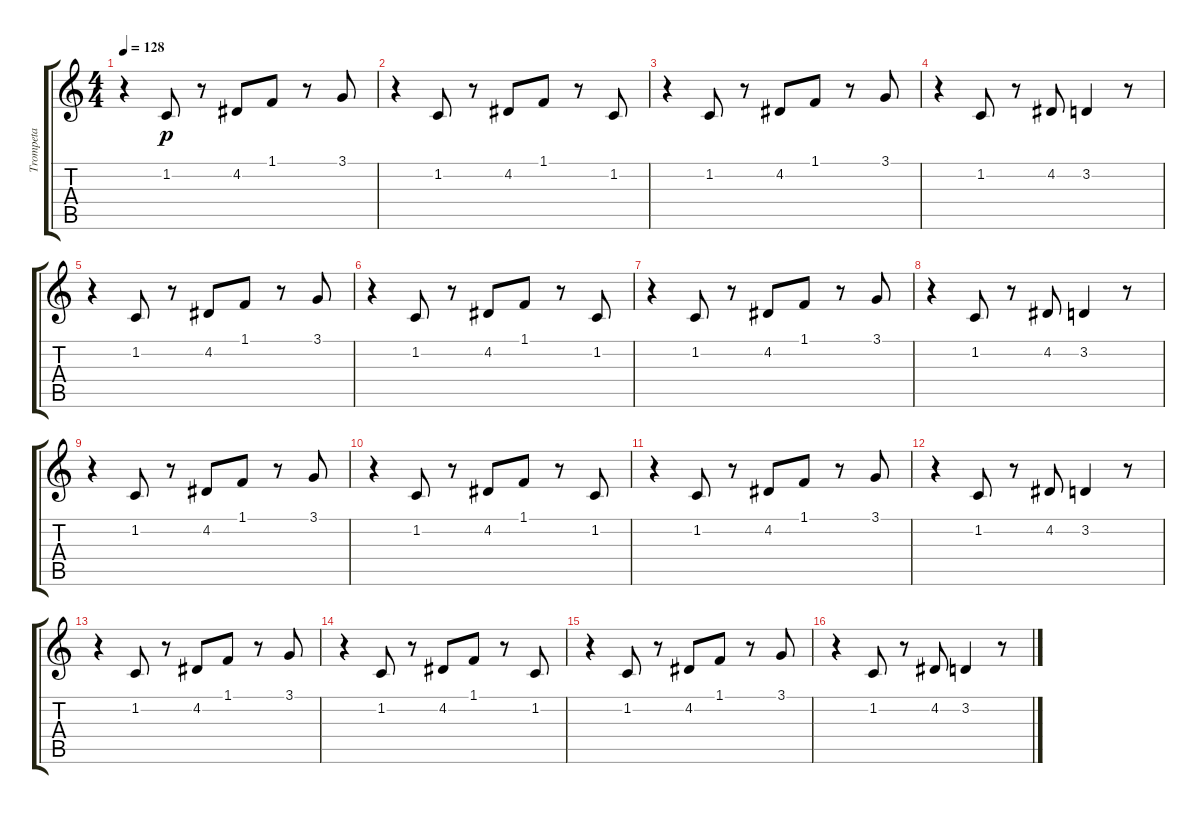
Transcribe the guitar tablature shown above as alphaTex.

\track ("Trompeta" "Trompeta") {instrument altosax}
\staff {score tabs}
\tuning (E4 B3 G3 D3 A2 E2) {hide}
\ts (4 4)
\tempo 128
\clef g2
\ks c
r.4{dy p} 1.2.8 r.8 4.2.8 1.1.8 r.8 3.1.8 |
r.4 1.2.8 r.8 4.2.8 1.1.8 r.8 1.2.8 |
r.4 1.2.8 r.8 4.2.8 1.1.8 r.8 3.1.8 |
r.4 1.2.8 r.8 4.2.8 3.2.4 r.8 |
r.4 1.2.8 r.8 4.2.8 1.1.8 r.8 3.1.8 |
r.4 1.2.8 r.8 4.2.8 1.1.8 r.8 1.2.8 |
r.4 1.2.8 r.8 4.2.8 1.1.8 r.8 3.1.8 |
r.4 1.2.8 r.8 4.2.8 3.2.4 r.8 |
r.4 1.2.8 r.8 4.2.8 1.1.8 r.8 3.1.8 |
r.4 1.2.8 r.8 4.2.8 1.1.8 r.8 1.2.8 |
r.4 1.2.8 r.8 4.2.8 1.1.8 r.8 3.1.8 |
r.4 1.2.8 r.8 4.2.8 3.2.4 r.8 |
r.4 1.2.8 r.8 4.2.8 1.1.8 r.8 3.1.8 |
r.4 1.2.8 r.8 4.2.8 1.1.8 r.8 1.2.8 |
r.4 1.2.8 r.8 4.2.8 1.1.8 r.8 3.1.8 |
r.4 1.2.8 r.8 4.2.8 3.2.4 r.8
